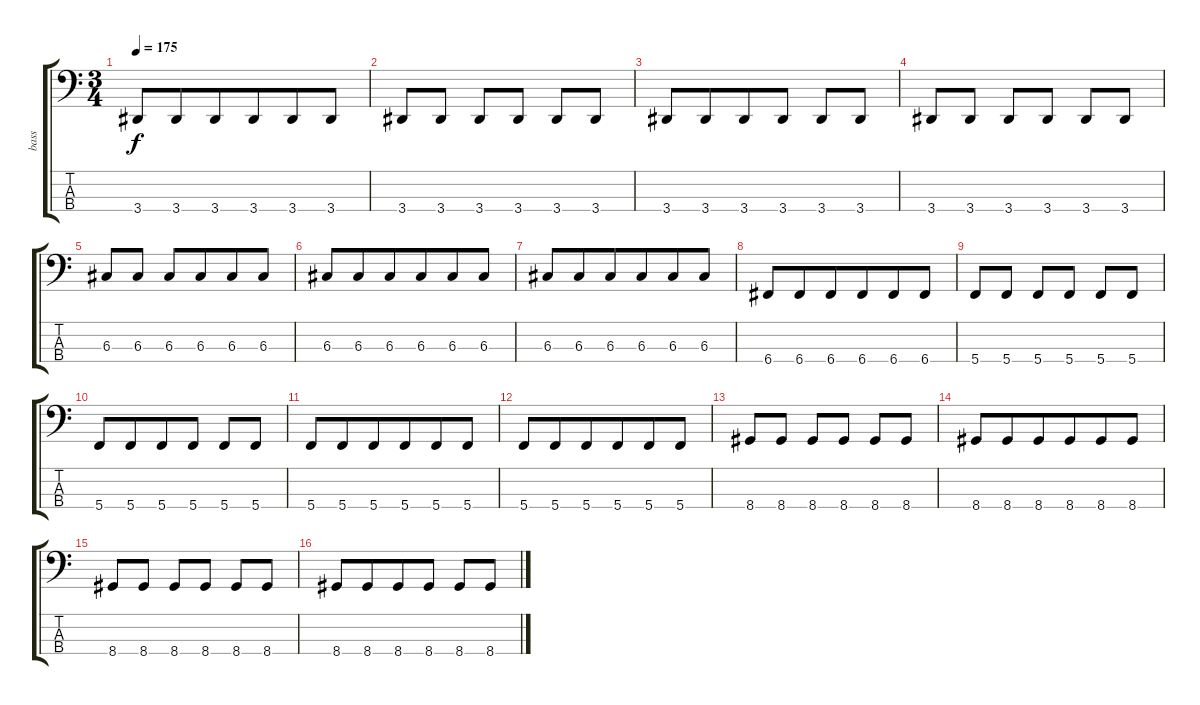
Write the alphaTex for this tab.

\track ("bass" "bass") {instrument electricbassfinger}
\staff {score tabs}
\tuning (F2 C2 G1 C1) {hide}
\ts (3 4)
\tempo 175
\clef f4
\ks c
3.4.8{dy f} 3.4.8{beam merge} 3.4.8{beam merge} 3.4.8{beam merge} 3.4.8{beam merge} 3.4.8 |
3.4.8 3.4.8 3.4.8{beam merge} 3.4.8 3.4.8 3.4.8 |
3.4.8{beam merge} 3.4.8{beam merge} 3.4.8{beam merge} 3.4.8 3.4.8{beam merge} 3.4.8 |
3.4.8{beam merge} 3.4.8 3.4.8{beam merge} 3.4.8 3.4.8 3.4.8 |
6.3.8{beam merge} 6.3.8 6.3.8 6.3.8{beam merge} 6.3.8 6.3.8 |
6.3.8{beam merge} 6.3.8{beam merge} 6.3.8{beam merge} 6.3.8{beam merge} 6.3.8 6.3.8 |
6.3.8 6.3.8{beam merge} 6.3.8 6.3.8{beam merge} 6.3.8 6.3.8 |
6.4.8 6.4.8{beam merge} 6.4.8 6.4.8{beam merge} 6.4.8{beam merge} 6.4.8 |
5.4.8 5.4.8 5.4.8{beam merge} 5.4.8 5.4.8 5.4.8 |
5.4.8 5.4.8{beam merge} 5.4.8 5.4.8 5.4.8 5.4.8 |
5.4.8{beam merge} 5.4.8{beam merge} 5.4.8{beam merge} 5.4.8{beam merge} 5.4.8 5.4.8 |
5.4.8{beam merge} 5.4.8{beam merge} 5.4.8 5.4.8{beam merge} 5.4.8{beam merge} 5.4.8 |
8.4.8{beam merge} 8.4.8 8.4.8{beam merge} 8.4.8 8.4.8 8.4.8 |
8.4.8 8.4.8{beam merge} 8.4.8 8.4.8{beam merge} 8.4.8{beam merge} 8.4.8 |
8.4.8 8.4.8 8.4.8 8.4.8 8.4.8 8.4.8 |
8.4.8 8.4.8{beam merge} 8.4.8 8.4.8 8.4.8 8.4.8
